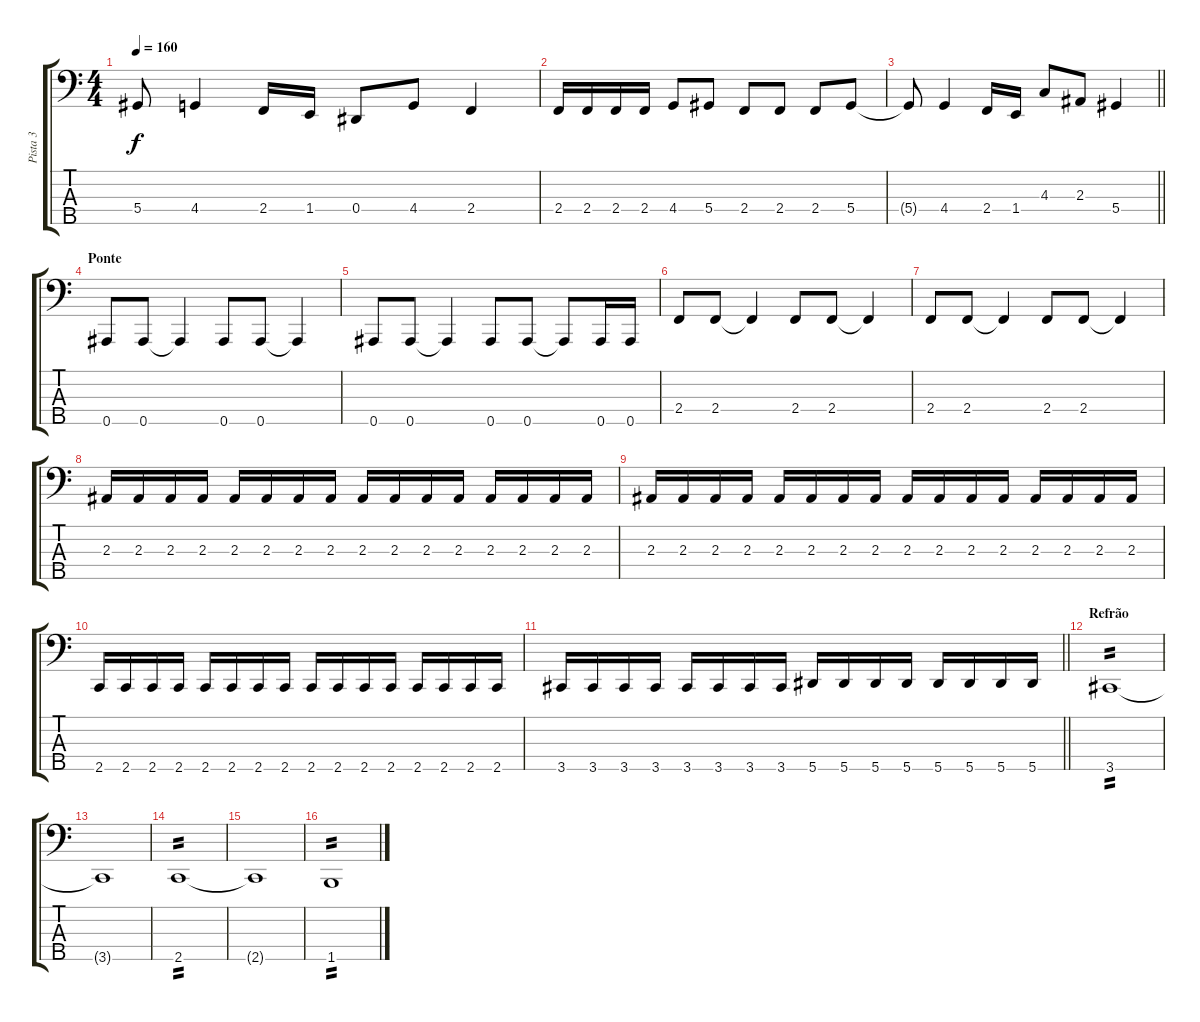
\track ("Pista 3" "Pista 3") {instrument electricbassfinger}
\staff {score tabs}
\tuning (Gb2 Db2 Ab1 Eb1 Bb0) {hide}
\ts (4 4)
\tempo 160
\clef f4
\ks c
5.4{t}.8{dy f} 4.4.4 2.4.16 1.4.16 0.4.8 4.4.8 2.4.4 |
2.4.16 2.4.16 2.4.16 2.4.16 4.4.8 5.4.8 2.4.8 2.4.8 2.4.8 5.4.8 |
\barLineRight lightlight
5.4{t}.8 4.4.4 2.4.16 1.4.16 4.3.8 2.3.8 5.4.4 |
\section ("" "Ponte")
0.5.8 0.5.8 0.5{t}.4 0.5.8 0.5.8 0.5{t}.4 |
0.5.8 0.5.8 0.5{t}.4 0.5.8 0.5.8 0.5{t}.8 0.5.16 0.5.16 |
2.4.8 2.4.8 2.4{t}.4 2.4.8 2.4.8 2.4{t}.4 |
2.4.8 2.4.8 2.4{t}.4 2.4.8 2.4.8 2.4{t}.4 |
2.3.16 2.3.16 2.3.16 2.3.16 2.3.16 2.3.16 2.3.16 2.3.16 2.3.16 2.3.16 2.3.16 2.3.16 2.3.16 2.3.16 2.3.16 2.3.16 |
2.3.16 2.3.16 2.3.16 2.3.16 2.3.16 2.3.16 2.3.16 2.3.16 2.3.16 2.3.16 2.3.16 2.3.16 2.3.16 2.3.16 2.3.16 2.3.16 |
2.5.16 2.5.16 2.5.16 2.5.16 2.5.16 2.5.16 2.5.16 2.5.16 2.5.16 2.5.16 2.5.16 2.5.16 2.5.16 2.5.16 2.5.16 2.5.16 |
\barLineRight lightlight
3.5.16 3.5.16 3.5.16 3.5.16 3.5.16 3.5.16 3.5.16 3.5.16 5.5.16 5.5.16 5.5.16 5.5.16 5.5.16 5.5.16 5.5.16 5.5.16 |
\section ("" "Refrão")
3.5.1{tp 2} |
3.5{t}.1 |
2.5.1{tp 2} |
2.5{t}.1 |
1.5.1{tp 2}
